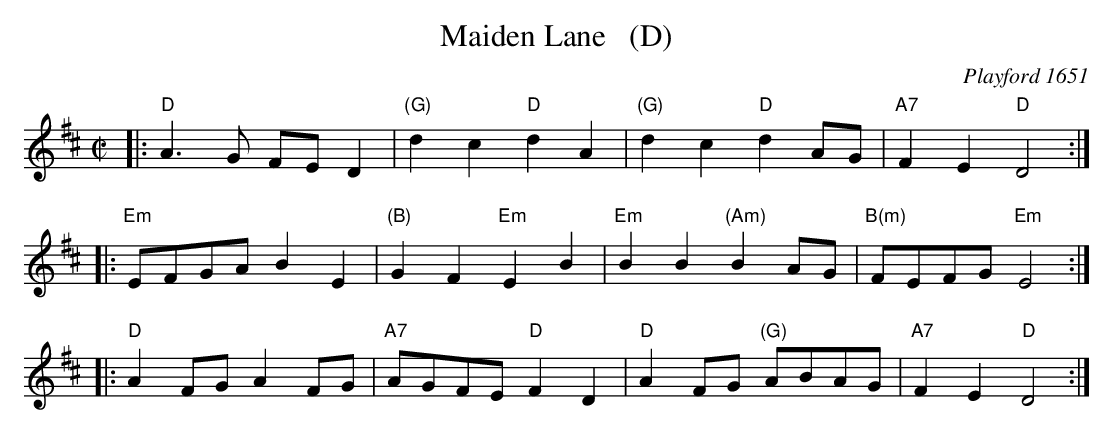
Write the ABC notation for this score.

X:1
T: Maiden Lane   (D)
O: Playford 1651
M: C|
L: 1/8
K: D
|: "D"A3G FED2 | "(G)"d2c2 "D"d2A2 | "(G)"d2c2 "D"d2AG | "A7"F2E2 "D"D4 :|
|: "Em"EFGA B2E2 | "(B)"G2F2 "Em"E2B2 | "Em"B2B2 "(Am)"B2AG | "B(m)"FEFG "Em"E4 :|
|: "D"A2FG A2FG | "A7"AGFE "D"F2D2 | "D"A2FG "(G)"ABAG | "A7"F2E2 "D"D4 :|
